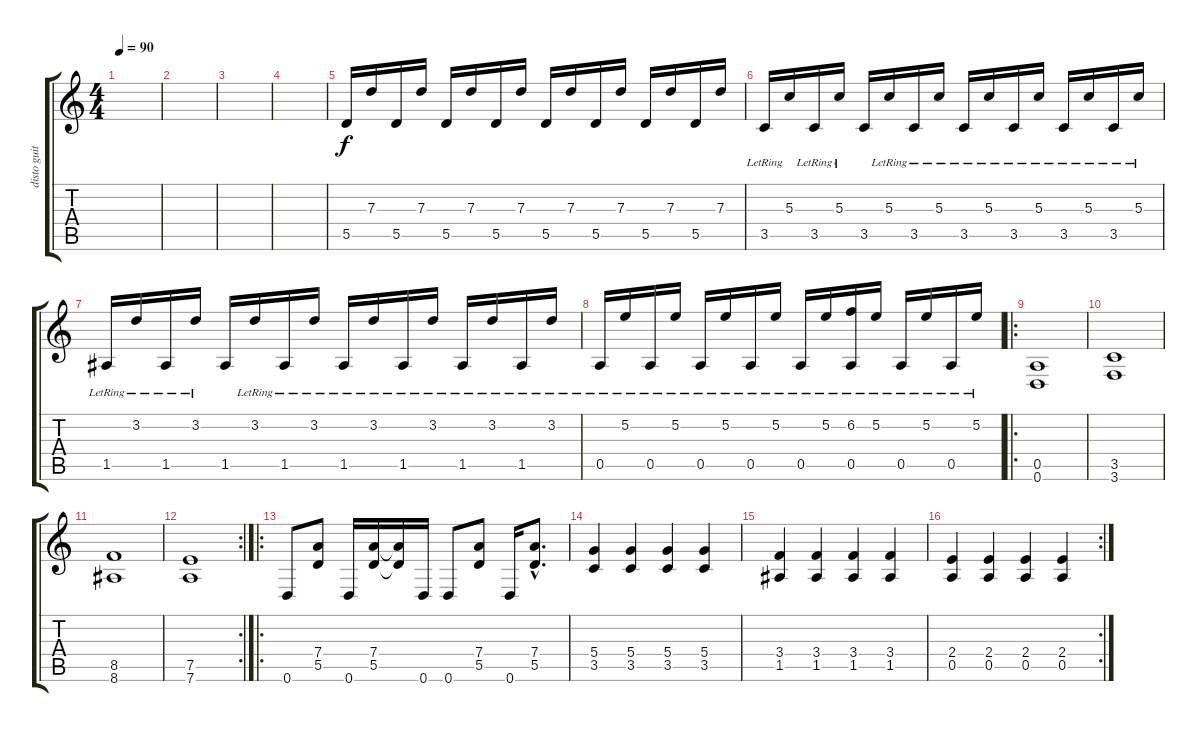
\track ("disto guitar" "disto guit") {instrument distortionguitar}
\staff {score tabs}
\tuning (E4 B3 G3 D3 A2 D2) {hide}
\ts (4 4)
\tempo 90
\clef g2
\ks c
|
|
|
|
5.5.16{instrument acousticguitarnylon} 7.3.16 5.5.16 7.3.16 5.5.16 7.3.16 5.5.16 7.3.16 5.5.16 7.3.16 5.5.16 7.3.16 5.5.16 7.3.16 5.5.16 7.3.16 |
3.5{lr}.16 5.3.16 3.5{lr}.16 5.3{lr}.16 3.5.16 5.3{lr}.16 3.5{lr}.16 5.3{lr}.16 3.5{lr}.16 5.3{lr}.16 3.5{lr}.16 5.3{lr}.16 3.5{lr}.16 5.3{lr}.16 3.5{lr}.16 5.3{lr}.16 |
1.5{lr}.16 3.2{lr}.16 1.5{lr}.16 3.2{lr}.16 1.5.16 3.2{lr}.16 1.5{lr}.16 3.2{lr}.16 1.5{lr}.16 3.2{lr}.16 1.5{lr}.16 3.2{lr}.16 1.5{lr}.16 3.2{lr}.16 1.5{lr}.16 3.2{lr}.16 |
0.5{lr}.16 5.2{lr}.16 0.5{lr}.16 5.2{lr}.16 0.5{lr}.16 5.2{lr}.16 0.5{lr}.16 5.2{lr}.16 0.5{lr}.16 5.2{lr}.16 (6.2 0.5{lr}).16 5.2{lr}.16 0.5{lr}.16 5.2{lr}.16 0.5{lr}.16 5.2{lr}.16 |
\ro
(0.5 0.6).1{instrument distortionguitar} |
(3.5 3.6).1 |
(8.5 8.6).1 |
\rc 2
(7.5 7.6).1 |
\ro
0.6.8 (7.4 5.5).8 0.6.16 (7.4 5.5).16 (7.4{t} 5.5{t}).16 0.6.16 0.6.8 (7.4 5.5).8 0.6.16 (7.4{hac} 5.5{hac}).8{d} |
(5.4 3.5).4{instrument distortionguitar} (5.4 3.5).4 (5.4 3.5).4 (5.4 3.5).4 |
(3.4 1.5).4 (3.4 1.5).4 (3.4 1.5).4 (3.4 1.5).4 |
\rc 2
(2.4 0.5).4 (2.4 0.5).4 (2.4 0.5).4 (2.4 0.5).4
